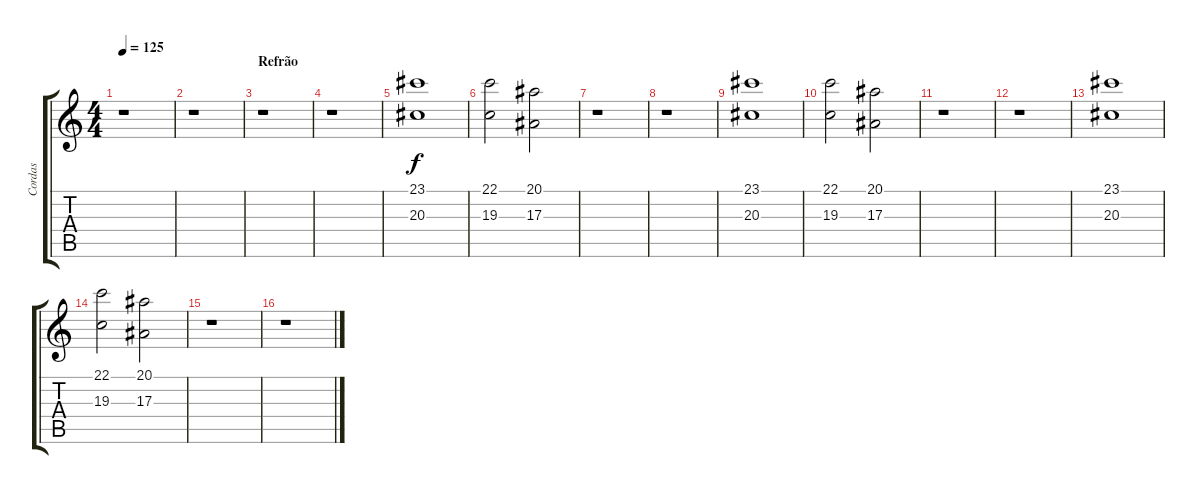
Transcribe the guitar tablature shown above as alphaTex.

\track ("Cordas" "Cordas") {instrument stringensemble1}
\staff {score tabs}
\tuning (D4 A3 F3 C3 G2 D2) {hide}
\ts (4 4)
\tempo 125
\clef g2
\ks c
r.1{dy f} |
r.1 |
\section ("" "Refrão")
r.1 |
r.1 |
(23.1 20.3).1 |
(22.1 19.3).2 (20.1 17.3).2 |
r.1 |
r.1 |
(23.1 20.3).1 |
(22.1 19.3).2 (20.1 17.3).2 |
r.1 |
r.1 |
(23.1 20.3).1 |
(22.1 19.3).2 (20.1 17.3).2 |
r.1 |
r.1
